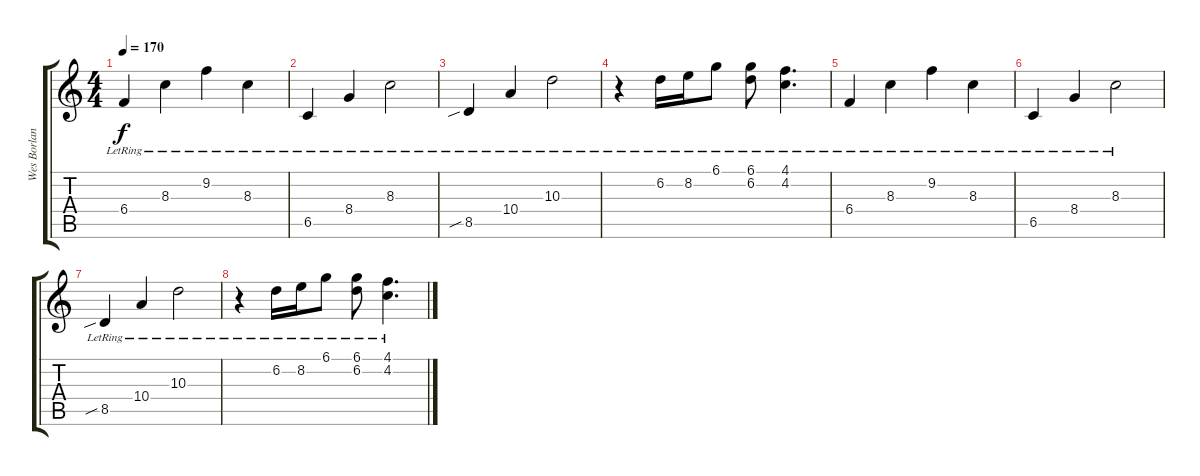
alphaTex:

\track ("Wes Borland" "Wes Borlan") {instrument electricguitarclean}
\staff {score tabs}
\tuning (Db4 Ab3 E3 B2 Gb2 Db2) {hide}
\ts (4 4)
\tempo 170
\clef g2
\ks c
6.4{lr}.4{dy f volume 8} 8.3{lr}.4 9.2{lr}.4 8.3{lr}.4 |
6.5{lr}.4 8.4{lr}.4 8.3{lr}.2 |
8.5{sib lr}.4 10.4{lr}.4 10.3{lr}.2 |
r.4 6.2{lr}.16 8.2{lr}.16 6.1{lr}.8 (6.1{lr} 6.2{lr}).8 (4.1{lr} 4.2{lr}).4{d} |
6.4{lr}.4{volume 0} 8.3{lr}.4 9.2{lr}.4 8.3{lr}.4 |
6.5{lr}.4 8.4{lr}.4 8.3{lr}.2 |
8.5{sib lr}.4 10.4{lr}.4 10.3{lr}.2 |
r.4 6.2{lr}.16 8.2{lr}.16 6.1{lr}.8 (6.1{lr} 6.2{lr}).8 (4.1{lr} 4.2{lr}).4{d}
